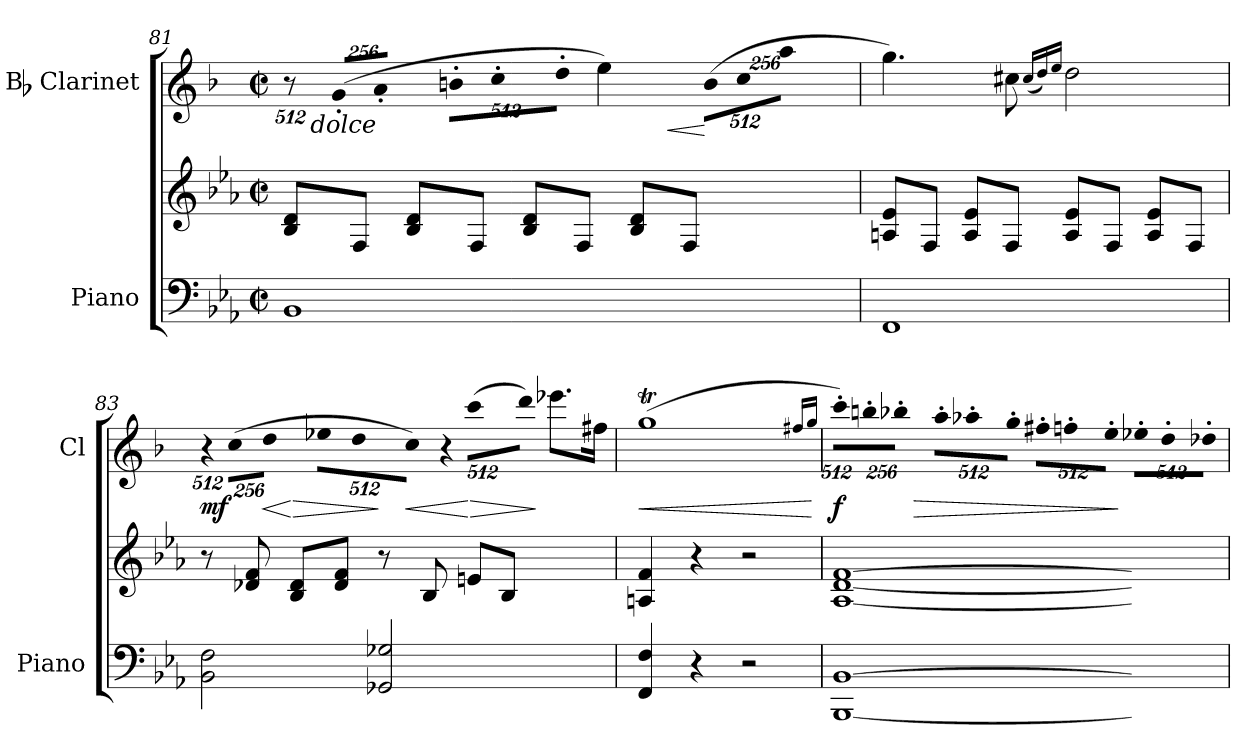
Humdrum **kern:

**kern	**kern	**kern	**dynam
*part2	*part2	*part1	*part1
*staff3	*staff2	*staff1	*staff1
*I"Piano	*	*I"Bb Clarinet	*
*I'Piano	*	*I'Cl	*
*clefF4	*clefG2	*clefG2	*
*	*	*ITrd1c2	*
*k[b-e-a-]	*k[b-e-a-]	*k[b-e-a-]	*
*E-:	*E-:	*E-:	*
*M2/2	*M2/2	*M2/2	*
*met(c|)	*met(c|)	*met(c|)	*
*	*	*Xbrackettup	*
=81	=81	=81	=81
!	!	!LO:N:vis=8	!
*	*	*^	*
1BB-	8B-/ 8d/L	4096%341r	32ryy	.
.	.	.	256ryy	.
.	.	.	512ryy	.
.	.	.	1024ryy	.
.	.	.	4096ryy	.
!	!	!	!LO:TX:b:i:t=dolce	!
.	.	.	2ryy	.
!	!	!LO:N:vis=8	!	!
.	.	(>2048%171f'</L	.	.
.	8F/J	.	.	.
!	!	!LO:N:vis=8	!	!
.	.	4096%341g'</J	.	.
!	!	!LO:N:vis=8	!	!
.	8B-/ 8d/L	4096%341an'>\L	.	.
!	!	!LO:N:vis=8	!	!
.	.	2048%171b-'>\	.	.
.	8F/J	.	.	.
!	!	!LO:N:vis=8	!	!
.	.	4096%341cc'>\J	.	.
.	8B-/ 8d/L	4dd\)	.	.
.	.	.	4ryy	.
.	8F/J	.	.	.
!	!	!LO:N:vis=8	!	!
.	8B-/ 8d/L	(>4096%341a\L	.	.
.	.	.	8ryy	.
!	!	!LO:N:vis=8	!	!LO:HP:b
.	.	2048%171b-\	.	<
.	8F/J	.	.	.
.	.	.	16ryy	.
!	!	!LO:N:vis=8	!	!
.	.	4096%341gg\J	.	[
.	.	.	64ryy	.
.	.	.	128ryy	.
.	.	.	2048.ryy	.
*	*	*v	*v	*
=82	=82	=82	=82
1FF	8An/ 8e-/L	4.ff\)	.
.	8F/J	.	.
.	8A/ 8e-/L	.	.
.	8F/J	8bn\	.
.	.	(<16qb/LL	.
.	.	16qcc/)	.
.	.	16qdd/JJ	.
.	8A/ 8e-/L	2cc\	.
.	8F/J	.	.
.	8A/ 8e-/L	.	.
.	8F/J	.	.
=83	=83	=83	=83
!	!	!LO:N:vis=8	!LO:DY:b
2BB-\ 2F\	8r	4096%341r	mf
!	!	!LO:N:vis=8	!
.	.	(>2048%171b-\L	.
.	8d-X/ 8f/	.	.
!	!	!LO:N:vis=8	!LO:HP:b
.	.	4096%341cc\J	<
!	!	!LO:N:vis=8	!LO:HP:n=1:b
.	8B-/ 8d-/L	4096%341dd-X\L	[ >
!	!	!LO:N:vis=8	!
.	.	2048%171cc\	.
.	8d-/ 8f/J	.	.
!	!	!LO:N:vis=8	!
.	.	4096%341b-\J)	.
!	!	!LO:N:vis=8	!
2GG-X/ 2G-X/	8r	4096%341r	]
!	!	!LO:N:vis=8	!LO:HP:b
.	.	(>2048%171bb-\L	<
.	8B-/	.	.
!	!	!LO:N:vis=8	!
.	.	4096%341ccc\J)	.
!	!	!	!LO:HP:n=1:b
.	8en/L	8.ddd-X\L	[ >
.	8B-/J	.	.
.	.	16een\Jk	.
.	.	.	]
=84	=84	=84	=84
!	!	!	!LO:HP:b
4FF/ 4F/	4An/ 4f/	(>1ffT	<
4r	4r	.	.
2r	2r	.	.
.	.	16qeen/LL	.
.	.	16qff/JJ	.
.	.	.	[
!!LO:LB:g=z
=85	=85	=85	=85
!	!	!LO:N:vis=8	!LO:DY:b
[1BBB- [1BB-	[1A- [1d [1f	4096%341bb-'>\L)	f
!	!	!LO:N:vis=8	!
.	.	2048%171aan'>\	.
!	!	!LO:N:vis=8	!
.	.	4096%341aa-X'>\J	.
!	!	!LO:N:vis=8	!LO:HP:b
.	.	4096%341gg'>\L	>
!	!	!LO:N:vis=8	!
.	.	2048%171gg-X'>\	.
!	!	!LO:N:vis=8	!
.	.	4096%341ff'>\J	.
!	!	!LO:N:vis=8	!
.	.	4096%341een'>\L	.
!	!	!LO:N:vis=8	!
.	.	2048%171ee-X'>\	.
!	!	!LO:N:vis=8	!
.	.	4096%341dd'>\J	.
!	!	!LO:N:vis=8	!
.	.	4096%341dd-X'>\L	.
!	!	!LO:N:vis=8	!
.	.	2048%171cc'>\	.
!	!	!LO:N:vis=8	!
.	.	4096%341cc-X'>\J	.
.	.	.	]
=	=	=	=
*-	*-	*-	*-
